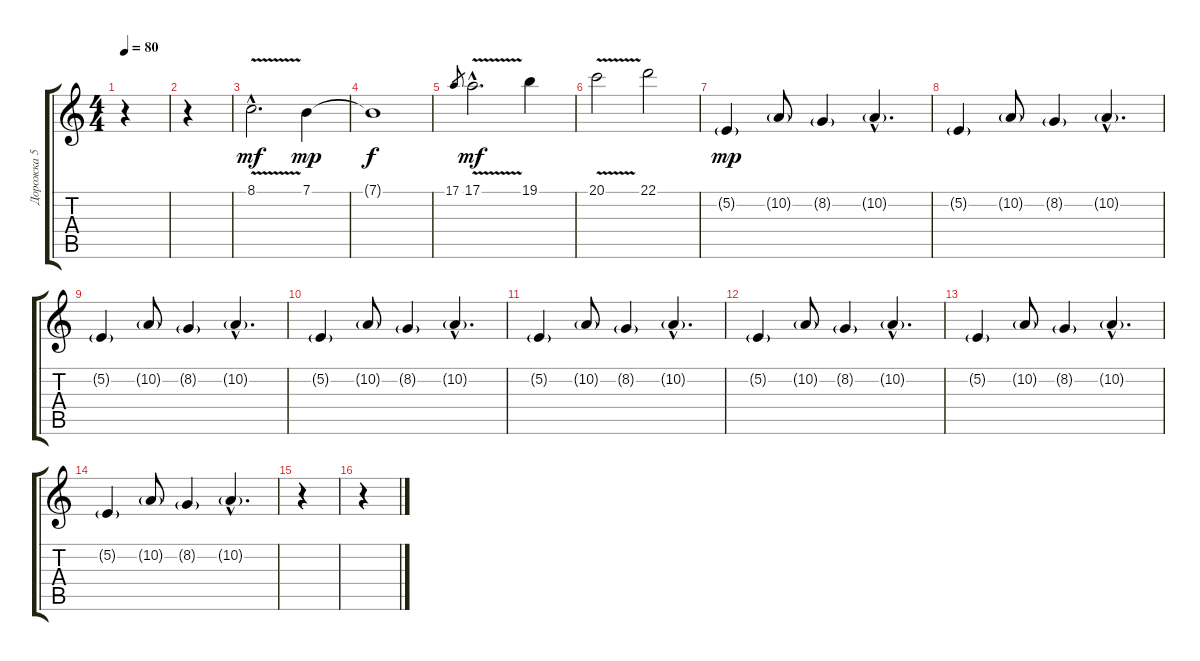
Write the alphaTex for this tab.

\track ("Дорожка 5" "Дорожка 5") {instrument pad7halo}
\staff {score tabs}
\tuning (E4 B3 G3 D3 A2 E2) {hide}
\ts (4 4)
\tempo 80
\clef g2
\ks c
r.4{dy mf} |
r.4 |
8.1{v hac}.2{d} 7.1.4{dy mp} |
7.1{t}.1{dy f} |
17.1.8{gr} 17.1{v hac}.2{d dy mf} 19.1.4 |
20.1{v}.2 22.1.2 |
5.2{g}.4{dy mp} 10.2{g}.8 8.2{g}.4 10.2{g hac}.4{d} |
5.2{g}.4 10.2{g}.8 8.2{g}.4 10.2{g hac}.4{d} |
5.2{g}.4 10.2{g}.8 8.2{g}.4 10.2{g hac}.4{d} |
5.2{g}.4 10.2{g}.8 8.2{g}.4 10.2{g hac}.4{d} |
5.2{g}.4 10.2{g}.8 8.2{g}.4 10.2{g hac}.4{d} |
5.2{g}.4 10.2{g}.8 8.2{g}.4 10.2{g hac}.4{d} |
5.2{g}.4 10.2{g}.8 8.2{g}.4 10.2{g hac}.4{d} |
5.2{g}.4 10.2{g}.8 8.2{g}.4 10.2{g hac}.4{d} |
r.4 |
r.4
